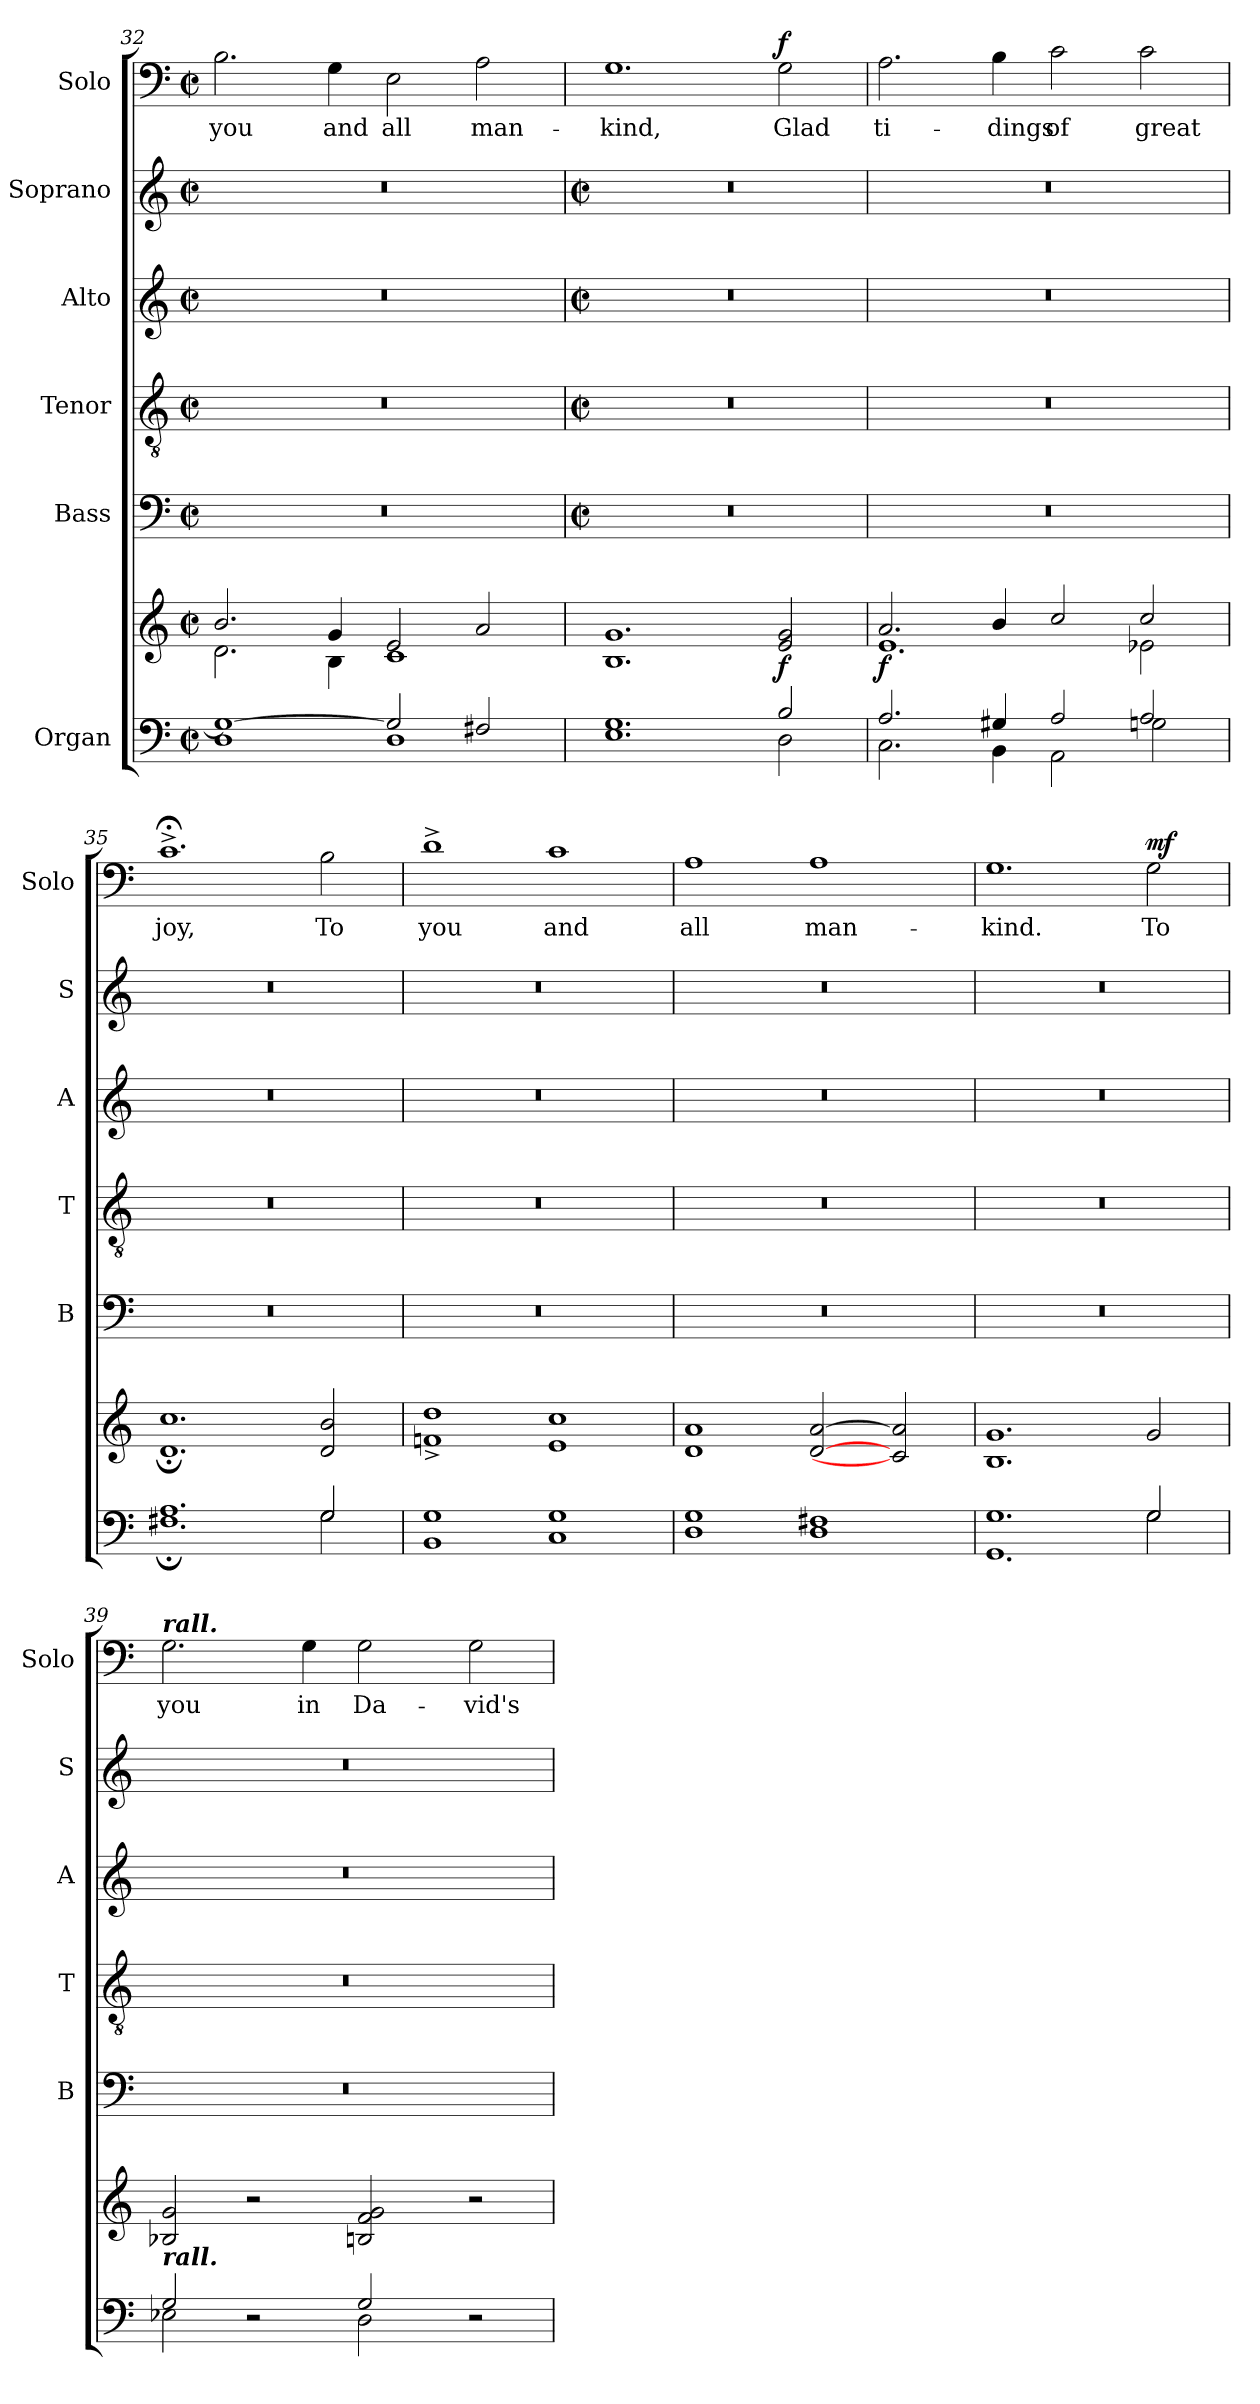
**kern	**kern	**dynam	**kern	**kern	**kern	**kern	**kern	**text	**dynam
*part6	*part6	*part6	*part5	*part4	*part3	*part2	*part1	*part1	*part1
*staff7	*staff6	*staff6/7	*staff5	*staff4	*staff3	*staff2	*staff1	*staff1	*staff1
*I"Organ	*	*	*I"Bass	*I"Tenor	*I"Alto	*I"Soprano	*I"Solo	*	*
*	*	*	*I'B	*I'T	*I'A	*I'S	*I'Solo	*	*
*clefF4	*clefG2	*	*clefF4	*clefGv2	*clefG2	*clefG2	*clefF4	*	*
*k[]	*k[]	*	*k[]	*k[]	*k[]	*k[]	*k[]	*	*
*C:	*C:	*	*C:	*C:	*C:	*C:	*C:	*	*
*M4/2	*M4/2	*	*M4/2	*M4/2	*M4/2	*M4/2	*M4/2	*	*
*met(c|)	*met(c|)	*	*met(c|)	*met(c|)	*met(c|)	*met(c|)	*met(c|)	*	*
=32	=32	=32	=32	=32	=32	=32	=32	=32	=32
*^	*^	*	*	*	*	*	*	*	*
!	!	!	!	!	!	!	!	!	!	!LO:LY:b	!
1G/_	1D\	2.b/	2.d\	.	0r	0r	0r	0r	2.B	you	.
!	!	!	!	!	!	!	!	!	!	!LO:LY:b	!
.	.	4g	4B\	.	.	.	.	.	4G	and	.
!	!	!	!	!	!	!	!	!	!	!LO:LY:b	!
2G/]	1D\	2e	1c\	.	.	.	.	.	2E	all	.
!	!	!	!	!	!	!	!	!	!	!LO:LY:b	!
2F#X/	.	2a	.	.	.	.	.	.	2A	man-	.
!!LO:LB:g=z
=33	=33	=33	=33	=33	=33	=33	=33	=33	=33	=33	=33
*	*	*	*	*	*M4/2	*M4/2	*M4/2	*M4/2	*	*	*
*	*	*	*	*	*met(c|)	*met(c|)	*met(c|)	*met(c|)	*	*	*
!	!	!	!	!	!	!	!	!	!	!LO:LY:b	!
1.G/	1.E\	1.B 1.g	0ryy	.	0r	0r	0r	0r	1.G	-kind,	.
!	!	!	!	!LO:DY:b	!	!	!	!	!	!LO:LY:b	!LO:DY:b
2B/	2D\	2e 2g	.	f	.	.	.	.	2G	Glad	f
=34	=34	=34	=34	=34	=34	=34	=34	=34	=34	=34	=34
!	!	!	!	!LO:DY:b	!	!	!	!	!	!LO:LY:b	!
2.A/	2.C\	2.a	1.e\	f	0r	0r	0r	0r	2.A	ti-	.
!	!	!	!	!	!	!	!	!	!	!LO:LY:b	!
4G#X/	4BB\	4b/	.	.	.	.	.	.	4B	-dings	.
!	!	!	!	!	!	!	!	!	!	!LO:LY:b	!
2A/	2AA\	2cc/	.	.	.	.	.	.	2c	of	.
!	!	!	!	!	!	!	!	!	!	!LO:LY:b	!
2A/	2Gn\	2cc/	2e-X\	.	.	.	.	.	2c	great	.
=35	=35	=35	=35	=35	=35	=35	=35	=35	=35	=35	=35
!	!	!	!	!	!	!	!	!	!	!LO:LY:b	!
1.A/	1.F#X;\	0ryy	1.d\;< 1.cc\;<	.	0r	0r	0r	0r	1.c;<^	joy,	.
!	!	!	!	!	!	!	!	!	!	!LO:LY:b	!
2G/	2G\	.	2d/ 2b/	.	.	.	.	.	2B	To	.
=36	=36	=36	=36	=36	=36	=36	=36	=36	=36	=36	=36
!	!	!	!	!	!	!	!	!	!	!LO:LY:b	!
1G/	1BB\	0ryy	1fn\^ 1dd\^	.	0r	0r	0r	0r	1d^	you	.
!	!	!	!	!	!	!	!	!	!	!LO:LY:b	!
1G/	1C\	.	1e\ 1cc\	.	.	.	.	.	1c	and	.
=37	=37	=37	=37	=37	=37	=37	=37	=37	=37	=37	=37
!	!	!	!	!	!	!	!	!	!	!LO:LY:b	!
1G/	1D\	1d 1a	0ryy	.	0r	0r	0r	0r	1A	all	.
!	!	!	!	!	!	!	!	!	!	!LO:LY:b	!
1F#X/	1D\	[2d [2a	.	.	.	.	.	.	1A	man-	.
.	.	2c] 2a]	.	.	.	.	.	.	.	.	.
=38	=38	=38	=38	=38	=38	=38	=38	=38	=38	=38	=38
!	!	!	!	!	!	!	!	!	!	!LO:LY:b	!
1.G/	1.GG\	1.B 1.g	0ryy	.	0r	0r	0r	0r	1.G	-kind.	.
!	!	!	!	!LO:DY:b=2	!	!	!	!	!	!LO:LY:b	!
!	!	!	!	!LO:DY:n=1:b=2	!	!	!	!	!	!	!
!	!	!	!	!LO:DY:n=2:b	!	!	!	!	!	!	!LO:DY:b
2G/	2G\	2g	.	mf mf mf	.	.	.	.	2G	To	mf
=39	=39	=39	=39	=39	=39	=39	=39	=39	=39	=39	=39
!	!	!	!	!	!	!	!	!	!LO:TX:a:Bi:t=rall.	!	!
!LO:TX:a:Bi:t=rall.	!	!	!	!	!	!	!	!	!	!	!
!	!	!	!	!	!	!	!	!	!	!LO:LY:b	!
2G/	2E-X\	2B-X 2g	1ryy	.	0r	0r	0r	0r	2.G	you	.
2r	2ryy	2r	.	.	.	.	.	.	.	.	.
!	!	!	!	!	!	!	!	!	!	!LO:LY:b	!
.	.	.	.	.	.	.	.	.	4G	in	.
!	!	!	!	!	!	!	!	!	!	!LO:LY:b	!
2G/	2D\	2Bn 2f 2g	4ryy	.	.	.	.	.	2G	Da-	.
.	.	.	2.ryy	.	.	.	.	.	.	.	.
!	!	!	!	!	!	!	!	!	!	!LO:LY:b	!
2r	2ryy	2r	.	.	.	.	.	.	2G	-vid's	.
*v	*v	*	*	*	*	*	*	*	*	*	*
*	*v	*v	*	*	*	*	*	*	*	*
=	=	=	=	=	=	=	=	=	=
*-	*-	*-	*-	*-	*-	*-	*-	*-	*-
